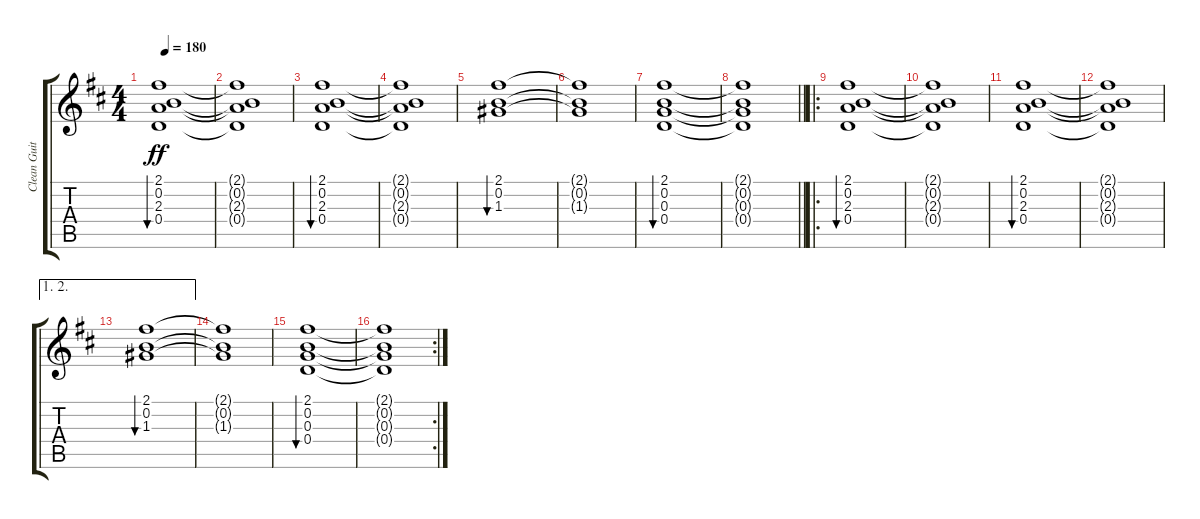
\track ("Clean Guitar 1" "Clean Guit") {instrument electricguitarjazz}
\staff {score tabs}
\tuning (E4 B3 G3 D3 A2 D2) {hide}
\ts (4 4)
\tempo 180
\clef g2
\ks d
(2.1 0.2 2.3 0.4).1{bu 30 dy ff} |
(2.1{t} 0.2{t} 2.3{t} 0.4{t}).1 |
(2.1 0.2 2.3 0.4).1{bu 30} |
(2.1{t} 0.2{t} 2.3{t} 0.4{t}).1 |
(2.1 0.2 1.3).1{bu 30} |
(2.1{t} 0.2{t} 1.3{t}).1 |
(2.1 0.2 0.3 0.4).1{bu 30} |
\barLineRight lightlight
(2.1{t} 0.2{t} 0.3{t} 0.4{t}).1 |
\ro
(2.1 0.2 2.3 0.4).1{bu 30} |
(2.1{t} 0.2{t} 2.3{t} 0.4{t}).1 |
(2.1 0.2 2.3 0.4).1{bu 30} |
(2.1{t} 0.2{t} 2.3{t} 0.4{t}).1 |
\ae (1 2)
(2.1 0.2 1.3).1{bu 30} |
(2.1{t} 0.2{t} 1.3{t}).1 |
(2.1 0.2 0.3 0.4).1{bu 30} |
\rc 2
(2.1{t} 0.2{t} 0.3{t} 0.4{t}).1
